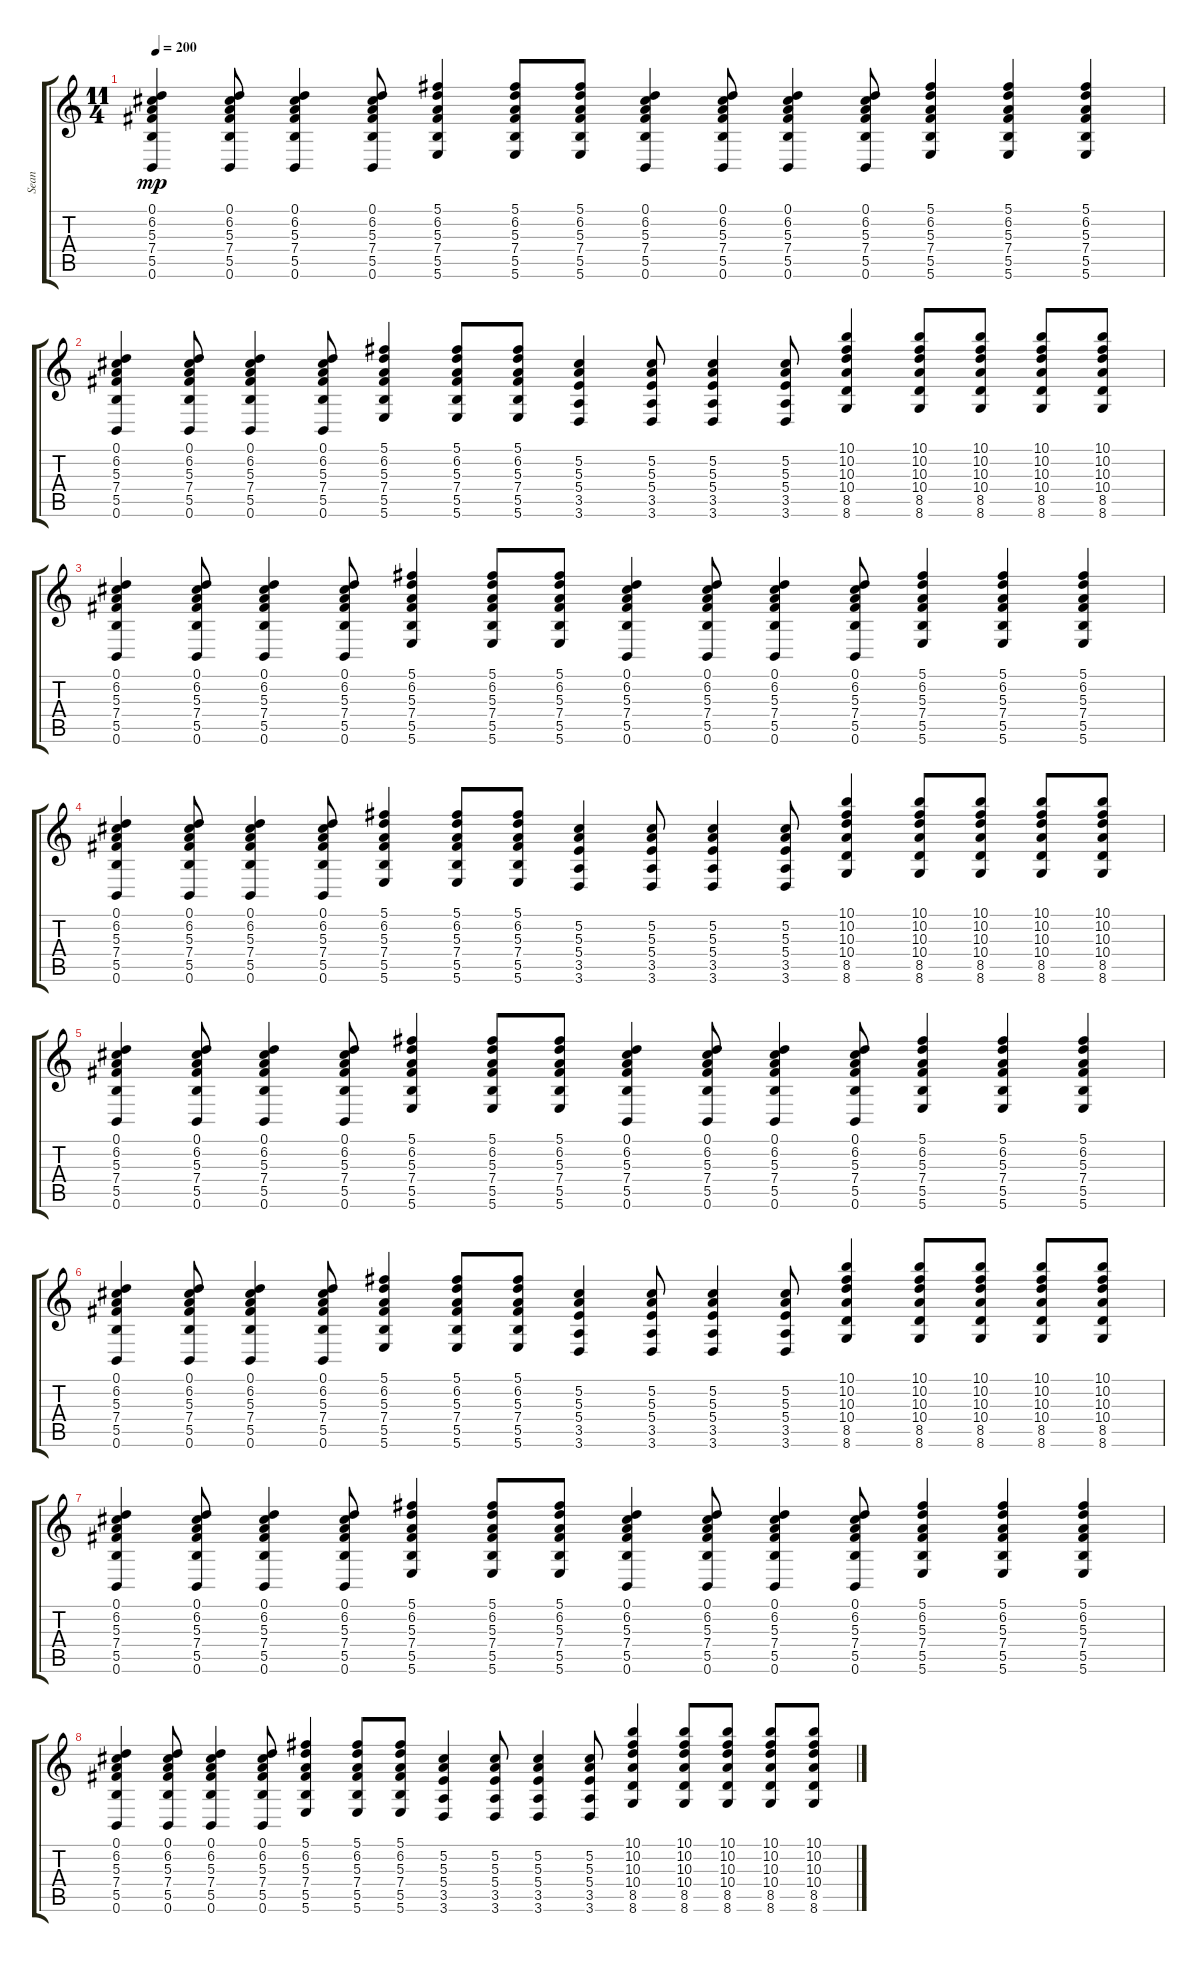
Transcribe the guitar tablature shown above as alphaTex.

\track ("Sean" "Sean") {instrument overdrivenguitar}
\staff {score tabs}
\tuning (Db4 Ab3 E3 B2 Gb2 B1) {hide}
\ts (11 4)
\tempo 200
\clef g2
\ks c
(0.1 6.2 5.3 7.4 5.5 0.6).4{dy mp} (0.1 6.2 5.3 7.4 5.5 0.6).8 (0.1 6.2 5.3 7.4 5.5 0.6).4 (0.1 6.2 5.3 7.4 5.5 0.6).8 (5.1 6.2 5.3 7.4 5.5 5.6).4 (5.1 6.2 5.3 7.4 5.5 5.6).8 (5.1 6.2 5.3 7.4 5.5 5.6).8 (0.1 6.2 5.3 7.4 5.5 0.6).4 (0.1 6.2 5.3 7.4 5.5 0.6).8 (0.1 6.2 5.3 7.4 5.5 0.6).4 (0.1 6.2 5.3 7.4 5.5 0.6).8 (5.1 6.2 5.3 7.4 5.5 5.6).4 (5.1 6.2 5.3 7.4 5.5 5.6).4 (5.1 6.2 5.3 7.4 5.5 5.6).4 |
(0.1 6.2 5.3 7.4 5.5 0.6).4 (0.1 6.2 5.3 7.4 5.5 0.6).8 (0.1 6.2 5.3 7.4 5.5 0.6).4 (0.1 6.2 5.3 7.4 5.5 0.6).8 (5.1 6.2 5.3 7.4 5.5 5.6).4 (5.1 6.2 5.3 7.4 5.5 5.6).8 (5.1 6.2 5.3 7.4 5.5 5.6).8 (5.2 5.3 5.4 3.5 3.6).4 (5.2 5.3 5.4 3.5 3.6).8 (5.2 5.3 5.4 3.5 3.6).4 (5.2 5.3 5.4 3.5 3.6).8 (10.1 10.2 10.3 10.4 8.5 8.6).4 (10.1 10.2 10.3 10.4 8.5 8.6).8 (10.1 10.2 10.3 10.4 8.5 8.6).8 (10.1 10.2 10.3 10.4 8.5 8.6).8 (10.1 10.2 10.3 10.4 8.5 8.6).8 |
(0.1 6.2 5.3 7.4 5.5 0.6).4 (0.1 6.2 5.3 7.4 5.5 0.6).8 (0.1 6.2 5.3 7.4 5.5 0.6).4 (0.1 6.2 5.3 7.4 5.5 0.6).8 (5.1 6.2 5.3 7.4 5.5 5.6).4 (5.1 6.2 5.3 7.4 5.5 5.6).8 (5.1 6.2 5.3 7.4 5.5 5.6).8 (0.1 6.2 5.3 7.4 5.5 0.6).4 (0.1 6.2 5.3 7.4 5.5 0.6).8 (0.1 6.2 5.3 7.4 5.5 0.6).4 (0.1 6.2 5.3 7.4 5.5 0.6).8 (5.1 6.2 5.3 7.4 5.5 5.6).4 (5.1 6.2 5.3 7.4 5.5 5.6).4 (5.1 6.2 5.3 7.4 5.5 5.6).4 |
(0.1 6.2 5.3 7.4 5.5 0.6).4 (0.1 6.2 5.3 7.4 5.5 0.6).8 (0.1 6.2 5.3 7.4 5.5 0.6).4 (0.1 6.2 5.3 7.4 5.5 0.6).8 (5.1 6.2 5.3 7.4 5.5 5.6).4 (5.1 6.2 5.3 7.4 5.5 5.6).8 (5.1 6.2 5.3 7.4 5.5 5.6).8 (5.2 5.3 5.4 3.5 3.6).4 (5.2 5.3 5.4 3.5 3.6).8 (5.2 5.3 5.4 3.5 3.6).4 (5.2 5.3 5.4 3.5 3.6).8 (10.1 10.2 10.3 10.4 8.5 8.6).4 (10.1 10.2 10.3 10.4 8.5 8.6).8 (10.1 10.2 10.3 10.4 8.5 8.6).8 (10.1 10.2 10.3 10.4 8.5 8.6).8 (10.1 10.2 10.3 10.4 8.5 8.6).8 |
(0.1 6.2 5.3 7.4 5.5 0.6).4 (0.1 6.2 5.3 7.4 5.5 0.6).8 (0.1 6.2 5.3 7.4 5.5 0.6).4 (0.1 6.2 5.3 7.4 5.5 0.6).8 (5.1 6.2 5.3 7.4 5.5 5.6).4 (5.1 6.2 5.3 7.4 5.5 5.6).8 (5.1 6.2 5.3 7.4 5.5 5.6).8 (0.1 6.2 5.3 7.4 5.5 0.6).4 (0.1 6.2 5.3 7.4 5.5 0.6).8 (0.1 6.2 5.3 7.4 5.5 0.6).4 (0.1 6.2 5.3 7.4 5.5 0.6).8 (5.1 6.2 5.3 7.4 5.5 5.6).4 (5.1 6.2 5.3 7.4 5.5 5.6).4 (5.1 6.2 5.3 7.4 5.5 5.6).4 |
(0.1 6.2 5.3 7.4 5.5 0.6).4 (0.1 6.2 5.3 7.4 5.5 0.6).8 (0.1 6.2 5.3 7.4 5.5 0.6).4 (0.1 6.2 5.3 7.4 5.5 0.6).8 (5.1 6.2 5.3 7.4 5.5 5.6).4 (5.1 6.2 5.3 7.4 5.5 5.6).8 (5.1 6.2 5.3 7.4 5.5 5.6).8 (5.2 5.3 5.4 3.5 3.6).4 (5.2 5.3 5.4 3.5 3.6).8 (5.2 5.3 5.4 3.5 3.6).4 (5.2 5.3 5.4 3.5 3.6).8 (10.1 10.2 10.3 10.4 8.5 8.6).4 (10.1 10.2 10.3 10.4 8.5 8.6).8 (10.1 10.2 10.3 10.4 8.5 8.6).8 (10.1 10.2 10.3 10.4 8.5 8.6).8 (10.1 10.2 10.3 10.4 8.5 8.6).8 |
(0.1 6.2 5.3 7.4 5.5 0.6).4 (0.1 6.2 5.3 7.4 5.5 0.6).8 (0.1 6.2 5.3 7.4 5.5 0.6).4 (0.1 6.2 5.3 7.4 5.5 0.6).8 (5.1 6.2 5.3 7.4 5.5 5.6).4 (5.1 6.2 5.3 7.4 5.5 5.6).8 (5.1 6.2 5.3 7.4 5.5 5.6).8 (0.1 6.2 5.3 7.4 5.5 0.6).4 (0.1 6.2 5.3 7.4 5.5 0.6).8 (0.1 6.2 5.3 7.4 5.5 0.6).4 (0.1 6.2 5.3 7.4 5.5 0.6).8 (5.1 6.2 5.3 7.4 5.5 5.6).4 (5.1 6.2 5.3 7.4 5.5 5.6).4 (5.1 6.2 5.3 7.4 5.5 5.6).4 |
(0.1 6.2 5.3 7.4 5.5 0.6).4 (0.1 6.2 5.3 7.4 5.5 0.6).8 (0.1 6.2 5.3 7.4 5.5 0.6).4 (0.1 6.2 5.3 7.4 5.5 0.6).8 (5.1 6.2 5.3 7.4 5.5 5.6).4 (5.1 6.2 5.3 7.4 5.5 5.6).8 (5.1 6.2 5.3 7.4 5.5 5.6).8 (5.2 5.3 5.4 3.5 3.6).4 (5.2 5.3 5.4 3.5 3.6).8 (5.2 5.3 5.4 3.5 3.6).4 (5.2 5.3 5.4 3.5 3.6).8 (10.1 10.2 10.3 10.4 8.5 8.6).4 (10.1 10.2 10.3 10.4 8.5 8.6).8 (10.1 10.2 10.3 10.4 8.5 8.6).8 (10.1 10.2 10.3 10.4 8.5 8.6).8 (10.1 10.2 10.3 10.4 8.5 8.6).8
